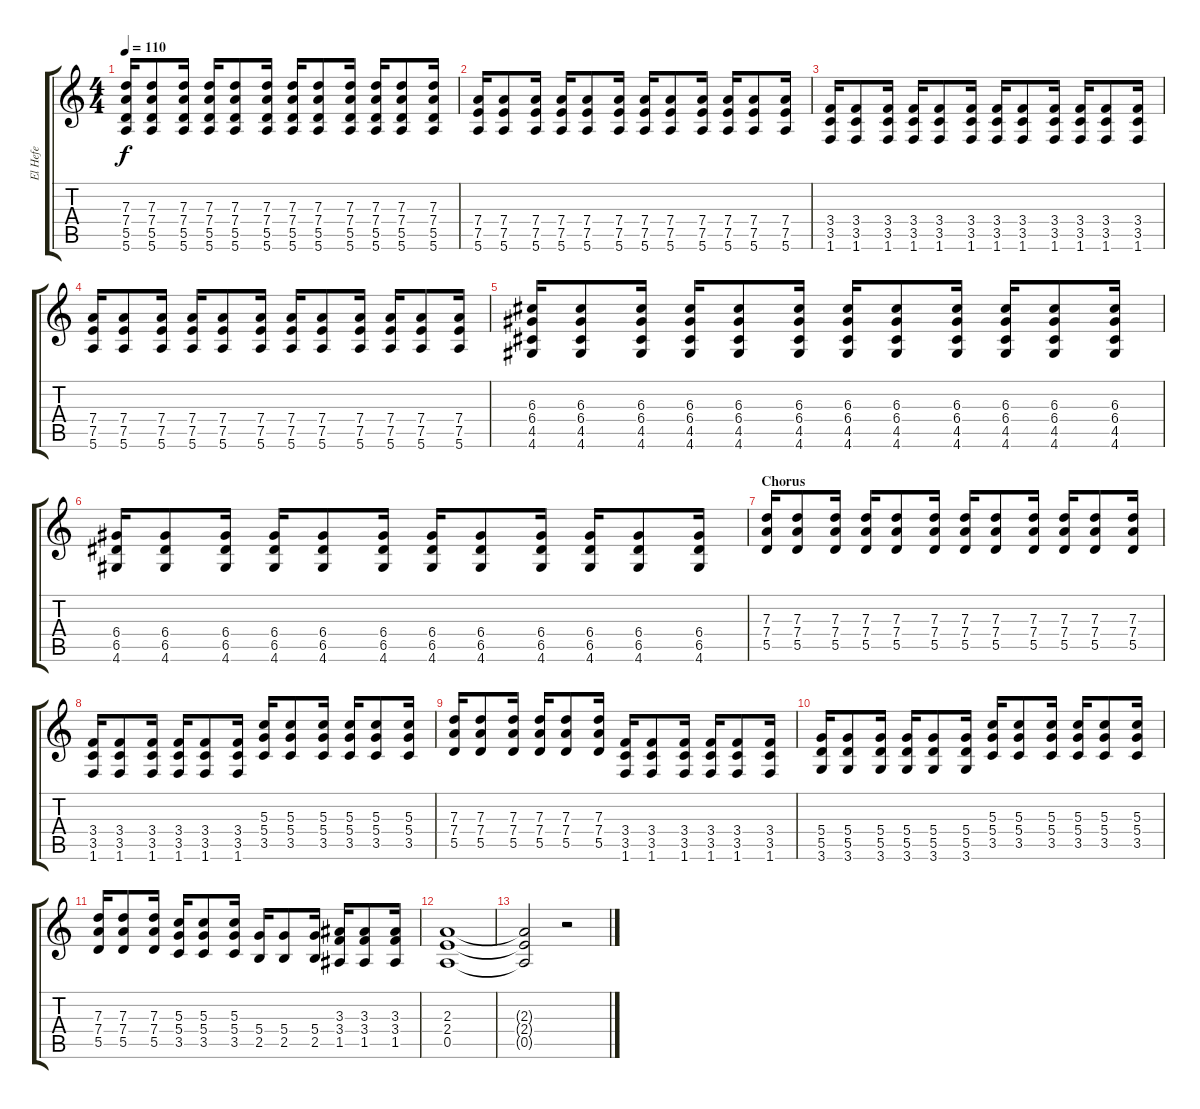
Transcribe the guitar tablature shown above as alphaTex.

\track ("El Hefe" "El Hefe") {instrument overdrivenguitar}
\staff {score tabs}
\tuning (E4 B3 G3 D3 A2 E2) {hide}
\ts (4 4)
\tempo 110
\clef g2
\ks c
(7.3 7.4 5.5 5.6).16{dy f} (7.3 7.4 5.5 5.6).8 (7.3 7.4 5.5 5.6).16 (7.3 7.4 5.5 5.6).16 (7.3 7.4 5.5 5.6).8 (7.3 7.4 5.5 5.6).16 (7.3 7.4 5.5 5.6).16 (7.3 7.4 5.5 5.6).8 (7.3 7.4 5.5 5.6).16 (7.3 7.4 5.5 5.6).16 (7.3 7.4 5.5 5.6).8 (7.3 7.4 5.5 5.6).16 |
(7.4 7.5 5.6).16 (7.4 7.5 5.6).8 (7.4 7.5 5.6).16 (7.4 7.5 5.6).16 (7.4 7.5 5.6).8 (7.4 7.5 5.6).16 (7.4 7.5 5.6).16 (7.4 7.5 5.6).8 (7.4 7.5 5.6).16 (7.4 7.5 5.6).16 (7.4 7.5 5.6).8 (7.4 7.5 5.6).16 |
(3.4 3.5 1.6).16 (3.4 3.5 1.6).8 (3.4 3.5 1.6).16 (3.4 3.5 1.6).16 (3.4 3.5 1.6).8 (3.4 3.5 1.6).16 (3.4 3.5 1.6).16 (3.4 3.5 1.6).8 (3.4 3.5 1.6).16 (3.4 3.5 1.6).16 (3.4 3.5 1.6).8 (3.4 3.5 1.6).16 |
(7.4 7.5 5.6).16 (7.4 7.5 5.6).8 (7.4 7.5 5.6).16 (7.4 7.5 5.6).16 (7.4 7.5 5.6).8 (7.4 7.5 5.6).16 (7.4 7.5 5.6).16 (7.4 7.5 5.6).8 (7.4 7.5 5.6).16 (7.4 7.5 5.6).16 (7.4 7.5 5.6).8 (7.4 7.5 5.6).16 |
(6.3 6.4 4.5 4.6).16 (6.3 6.4 4.5 4.6).8 (6.3 6.4 4.5 4.6).16 (6.3 6.4 4.5 4.6).16 (6.3 6.4 4.5 4.6).8 (6.3 6.4 4.5 4.6).16 (6.3 6.4 4.5 4.6).16 (6.3 6.4 4.5 4.6).8 (6.3 6.4 4.5 4.6).16 (6.3 6.4 4.5 4.6).16 (6.3 6.4 4.5 4.6).8 (6.3 6.4 4.5 4.6).16 |
(6.4 6.5 4.6).16 (6.4 6.5 4.6).8 (6.4 6.5 4.6).16 (6.4 6.5 4.6).16 (6.4 6.5 4.6).8 (6.4 6.5 4.6).16 (6.4 6.5 4.6).16 (6.4 6.5 4.6).8 (6.4 6.5 4.6).16 (6.4 6.5 4.6).16 (6.4 6.5 4.6).8 (6.4 6.5 4.6).16 |
\section ("" "Chorus")
(7.3 7.4 5.5).16{volume 13} (7.3 7.4 5.5).8 (7.3 7.4 5.5).16 (7.3 7.4 5.5).16 (7.3 7.4 5.5).8 (7.3 7.4 5.5).16 (7.3 7.4 5.5).16 (7.3 7.4 5.5).8 (7.3 7.4 5.5).16 (7.3 7.4 5.5).16 (7.3 7.4 5.5).8 (7.3 7.4 5.5).16 |
(3.4 3.5 1.6).16 (3.4 3.5 1.6).8 (3.4 3.5 1.6).16 (3.4 3.5 1.6).16 (3.4 3.5 1.6).8 (3.4 3.5 1.6).16 (5.3 5.4 3.5).16 (5.3 5.4 3.5).8 (5.3 5.4 3.5).16 (5.3 5.4 3.5).16 (5.3 5.4 3.5).8 (5.3 5.4 3.5).16 |
(7.3 7.4 5.5).16 (7.3 7.4 5.5).8 (7.3 7.4 5.5).16 (7.3 7.4 5.5).16 (7.3 7.4 5.5).8 (7.3 7.4 5.5).16 (3.4 3.5 1.6).16 (3.4 3.5 1.6).8 (3.4 3.5 1.6).16 (3.4 3.5 1.6).16 (3.4 3.5 1.6).8 (3.4 3.5 1.6).16 |
(5.4 5.5 3.6).16 (5.4 5.5 3.6).8 (5.4 5.5 3.6).16 (5.4 5.5 3.6).16 (5.4 5.5 3.6).8 (5.4 5.5 3.6).16 (5.3 5.4 3.5).16 (5.3 5.4 3.5).8 (5.3 5.4 3.5).16 (5.3 5.4 3.5).16 (5.3 5.4 3.5).8 (5.3 5.4 3.5).16 |
(7.3 7.4 5.5).16 (7.3 7.4 5.5).8 (7.3 7.4 5.5).16 (5.3 5.4 3.5).16 (5.3 5.4 3.5).8 (5.3 5.4 3.5).16 (5.4 2.5).16 (5.4 2.5).8 (5.4 2.5).16 (3.3 3.4 1.5).16 (3.3 3.4 1.5).8 (3.3 3.4 1.5).16 |
(2.3 2.4 0.5).1 |
(2.3{t} 2.4{t} 0.5{t}).2 r.2
